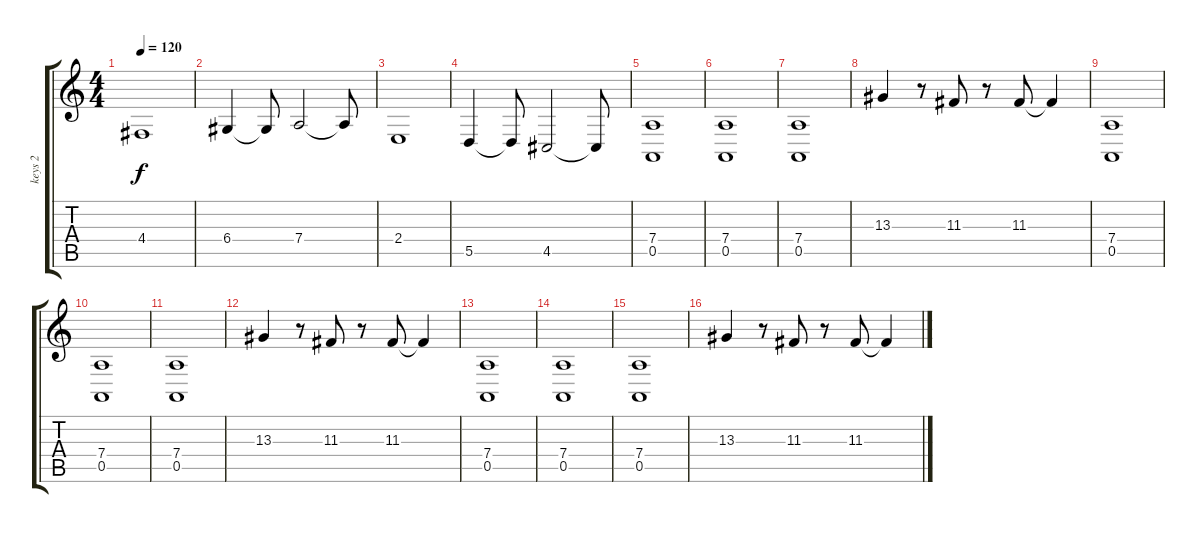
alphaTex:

\track ("keys 2" "keys 2") {instrument synthstrings2}
\staff {score tabs}
\tuning (E4 B3 G3 D3 A2 E2) {hide}
\ts (4 4)
\tempo 120
\clef g2
\ks c
4.4.1{dy f} |
6.4.4 6.4{t}.8 7.4.2 7.4{t}.8 |
2.4.1 |
5.5.4 5.5{t}.8 4.5.2 4.5{t}.8 |
(7.4 0.5).1 |
(7.4 0.5).1 |
(7.4 0.5).1 |
13.3.4 r.8 11.3.8 r.8 11.3.8 11.3{t}.4 |
(7.4 0.5).1 |
(7.4 0.5).1 |
(7.4 0.5).1 |
13.3.4 r.8 11.3.8 r.8 11.3.8 11.3{t}.4 |
(7.4 0.5).1 |
(7.4 0.5).1 |
(7.4 0.5).1 |
13.3.4 r.8 11.3.8 r.8 11.3.8 11.3{t}.4
